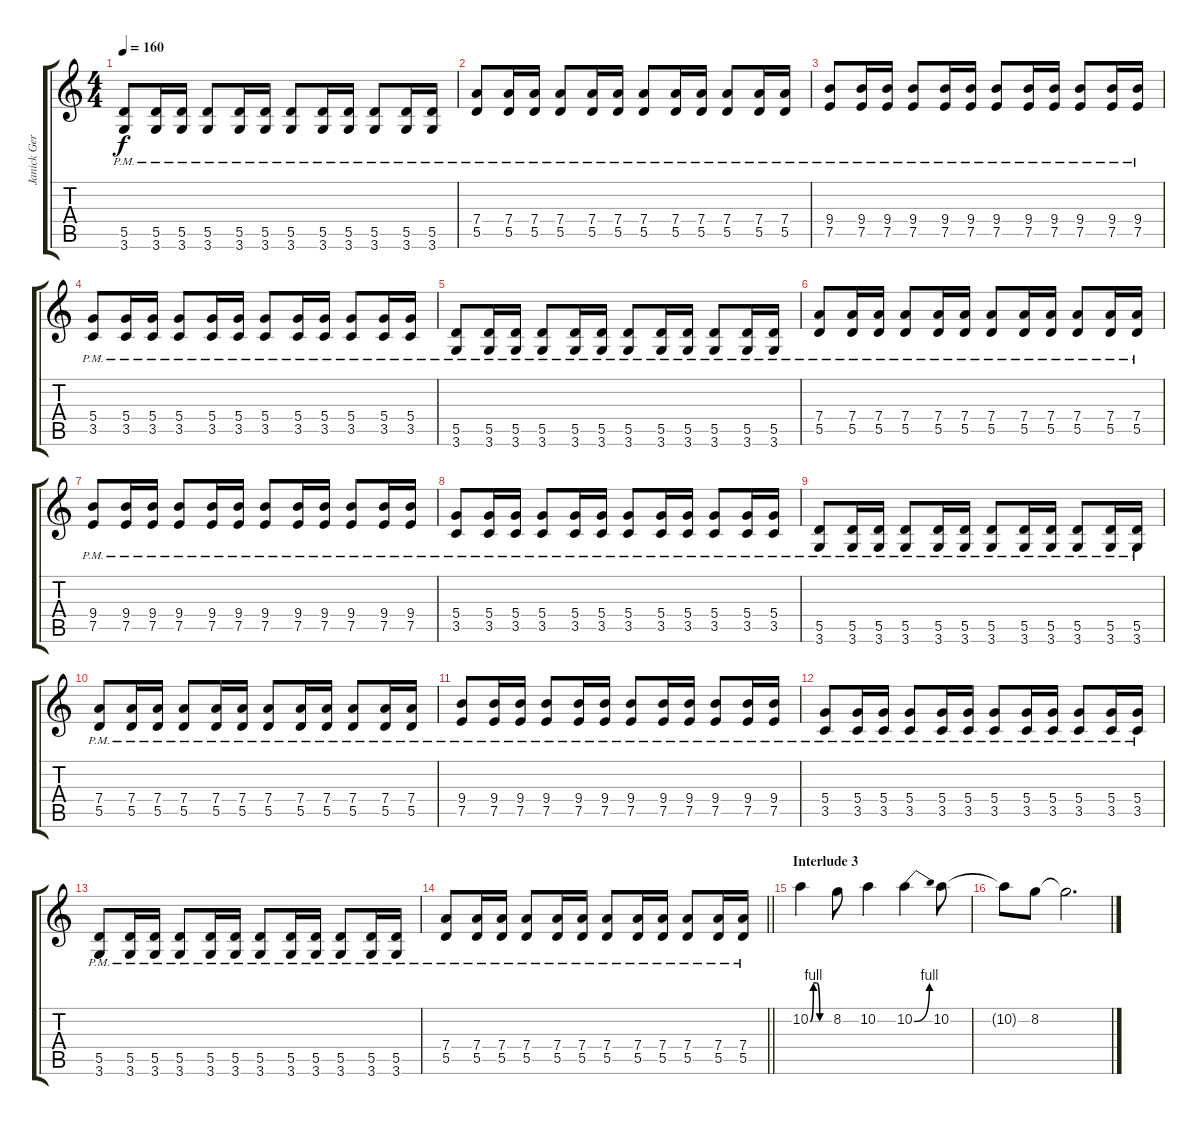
\track ("Janick Gers" "Janick Ger") {instrument overdrivenguitar}
\staff {score tabs}
\tuning (E4 B3 G3 D3 A2 E2) {hide}
\ts (4 4)
\tempo 160
\clef g2
\ks c
(5.5{pm} 3.6{pm}).8{dy f} (5.5{pm} 3.6{pm}).16 (5.5{pm} 3.6{pm}).16 (5.5{pm} 3.6{pm}).8 (5.5{pm} 3.6{pm}).16 (5.5{pm} 3.6{pm}).16 (5.5{pm} 3.6{pm}).8 (5.5{pm} 3.6{pm}).16 (5.5{pm} 3.6{pm}).16 (5.5{pm} 3.6{pm}).8 (5.5{pm} 3.6{pm}).16 (5.5{pm} 3.6{pm}).16 |
(7.4{pm} 5.5{pm}).8 (7.4{pm} 5.5{pm}).16 (7.4{pm} 5.5{pm}).16 (7.4{pm} 5.5{pm}).8 (7.4{pm} 5.5{pm}).16 (7.4{pm} 5.5{pm}).16 (7.4{pm} 5.5{pm}).8 (7.4{pm} 5.5{pm}).16 (7.4{pm} 5.5{pm}).16 (7.4{pm} 5.5{pm}).8 (7.4{pm} 5.5{pm}).16 (7.4{pm} 5.5{pm}).16 |
(9.4{pm} 7.5{pm}).8 (9.4{pm} 7.5{pm}).16 (9.4{pm} 7.5{pm}).16 (9.4{pm} 7.5{pm}).8 (9.4{pm} 7.5{pm}).16 (9.4{pm} 7.5{pm}).16 (9.4{pm} 7.5{pm}).8 (9.4{pm} 7.5{pm}).16 (9.4{pm} 7.5{pm}).16 (9.4{pm} 7.5{pm}).8 (9.4{pm} 7.5{pm}).16 (9.4{pm} 7.5{pm}).16 |
(5.4{pm} 3.5{pm}).8 (5.4{pm} 3.5{pm}).16 (5.4{pm} 3.5{pm}).16 (5.4{pm} 3.5{pm}).8 (5.4{pm} 3.5{pm}).16 (5.4{pm} 3.5{pm}).16 (5.4{pm} 3.5{pm}).8 (5.4{pm} 3.5{pm}).16 (5.4{pm} 3.5{pm}).16 (5.4{pm} 3.5{pm}).8 (5.4{pm} 3.5{pm}).16 (5.4{pm} 3.5{pm}).16 |
(5.5{pm} 3.6{pm}).8 (5.5{pm} 3.6{pm}).16 (5.5{pm} 3.6{pm}).16 (5.5{pm} 3.6{pm}).8 (5.5{pm} 3.6{pm}).16 (5.5{pm} 3.6{pm}).16 (5.5{pm} 3.6{pm}).8 (5.5{pm} 3.6{pm}).16 (5.5{pm} 3.6{pm}).16 (5.5{pm} 3.6{pm}).8 (5.5{pm} 3.6{pm}).16 (5.5{pm} 3.6{pm}).16 |
(7.4{pm} 5.5{pm}).8 (7.4{pm} 5.5{pm}).16 (7.4{pm} 5.5{pm}).16 (7.4{pm} 5.5{pm}).8 (7.4{pm} 5.5{pm}).16 (7.4{pm} 5.5{pm}).16 (7.4{pm} 5.5{pm}).8 (7.4{pm} 5.5{pm}).16 (7.4{pm} 5.5{pm}).16 (7.4{pm} 5.5{pm}).8 (7.4{pm} 5.5{pm}).16 (7.4{pm} 5.5{pm}).16 |
(9.4{pm} 7.5{pm}).8 (9.4{pm} 7.5{pm}).16 (9.4{pm} 7.5{pm}).16 (9.4{pm} 7.5{pm}).8 (9.4{pm} 7.5{pm}).16 (9.4{pm} 7.5{pm}).16 (9.4{pm} 7.5{pm}).8 (9.4{pm} 7.5{pm}).16 (9.4{pm} 7.5{pm}).16 (9.4{pm} 7.5{pm}).8 (9.4{pm} 7.5{pm}).16 (9.4{pm} 7.5{pm}).16 |
(5.4{pm} 3.5{pm}).8 (5.4{pm} 3.5{pm}).16 (5.4{pm} 3.5{pm}).16 (5.4{pm} 3.5{pm}).8 (5.4{pm} 3.5{pm}).16 (5.4{pm} 3.5{pm}).16 (5.4{pm} 3.5{pm}).8 (5.4{pm} 3.5{pm}).16 (5.4{pm} 3.5{pm}).16 (5.4{pm} 3.5{pm}).8 (5.4{pm} 3.5{pm}).16 (5.4{pm} 3.5{pm}).16 |
(5.5{pm} 3.6{pm}).8 (5.5{pm} 3.6{pm}).16 (5.5{pm} 3.6{pm}).16 (5.5{pm} 3.6{pm}).8 (5.5{pm} 3.6{pm}).16 (5.5{pm} 3.6{pm}).16 (5.5{pm} 3.6{pm}).8 (5.5{pm} 3.6{pm}).16 (5.5{pm} 3.6{pm}).16 (5.5{pm} 3.6{pm}).8 (5.5{pm} 3.6{pm}).16 (5.5{pm} 3.6{pm}).16 |
(7.4{pm} 5.5{pm}).8 (7.4{pm} 5.5{pm}).16 (7.4{pm} 5.5{pm}).16 (7.4{pm} 5.5{pm}).8 (7.4{pm} 5.5{pm}).16 (7.4{pm} 5.5{pm}).16 (7.4{pm} 5.5{pm}).8 (7.4{pm} 5.5{pm}).16 (7.4{pm} 5.5{pm}).16 (7.4{pm} 5.5{pm}).8 (7.4{pm} 5.5{pm}).16 (7.4{pm} 5.5{pm}).16 |
(9.4{pm} 7.5{pm}).8 (9.4{pm} 7.5{pm}).16 (9.4{pm} 7.5{pm}).16 (9.4{pm} 7.5{pm}).8 (9.4{pm} 7.5{pm}).16 (9.4{pm} 7.5{pm}).16 (9.4{pm} 7.5{pm}).8 (9.4{pm} 7.5{pm}).16 (9.4{pm} 7.5{pm}).16 (9.4{pm} 7.5{pm}).8 (9.4{pm} 7.5{pm}).16 (9.4{pm} 7.5{pm}).16 |
(5.4{pm} 3.5{pm}).8 (5.4{pm} 3.5{pm}).16 (5.4{pm} 3.5{pm}).16 (5.4{pm} 3.5{pm}).8 (5.4{pm} 3.5{pm}).16 (5.4{pm} 3.5{pm}).16 (5.4{pm} 3.5{pm}).8 (5.4{pm} 3.5{pm}).16 (5.4{pm} 3.5{pm}).16 (5.4{pm} 3.5{pm}).8 (5.4{pm} 3.5{pm}).16 (5.4{pm} 3.5{pm}).16 |
(5.5{pm} 3.6{pm}).8 (5.5{pm} 3.6{pm}).16 (5.5{pm} 3.6{pm}).16 (5.5{pm} 3.6{pm}).8 (5.5{pm} 3.6{pm}).16 (5.5{pm} 3.6{pm}).16 (5.5{pm} 3.6{pm}).8 (5.5{pm} 3.6{pm}).16 (5.5{pm} 3.6{pm}).16 (5.5{pm} 3.6{pm}).8 (5.5{pm} 3.6{pm}).16 (5.5{pm} 3.6{pm}).16 |
\barLineRight lightlight
(7.4{pm} 5.5{pm}).8 (7.4{pm} 5.5{pm}).16 (7.4{pm} 5.5{pm}).16 (7.4{pm} 5.5{pm}).8 (7.4{pm} 5.5{pm}).16 (7.4{pm} 5.5{pm}).16 (7.4{pm} 5.5{pm}).8 (7.4{pm} 5.5{pm}).16 (7.4{pm} 5.5{pm}).16 (7.4{pm} 5.5{pm}).8 (7.4{pm} 5.5{pm}).16 (7.4{pm} 5.5{pm}).16 |
\section ("" "Interlude 3")
10.2{be (custom 0 0 10 4 20 4 30 0 60 0)}.4 8.2.8 10.2.4 10.2{be (bend 0 0 60 4)}.4 10.2.8 |
10.2{t}.8 8.2.8 8.2{t}.2{d}
